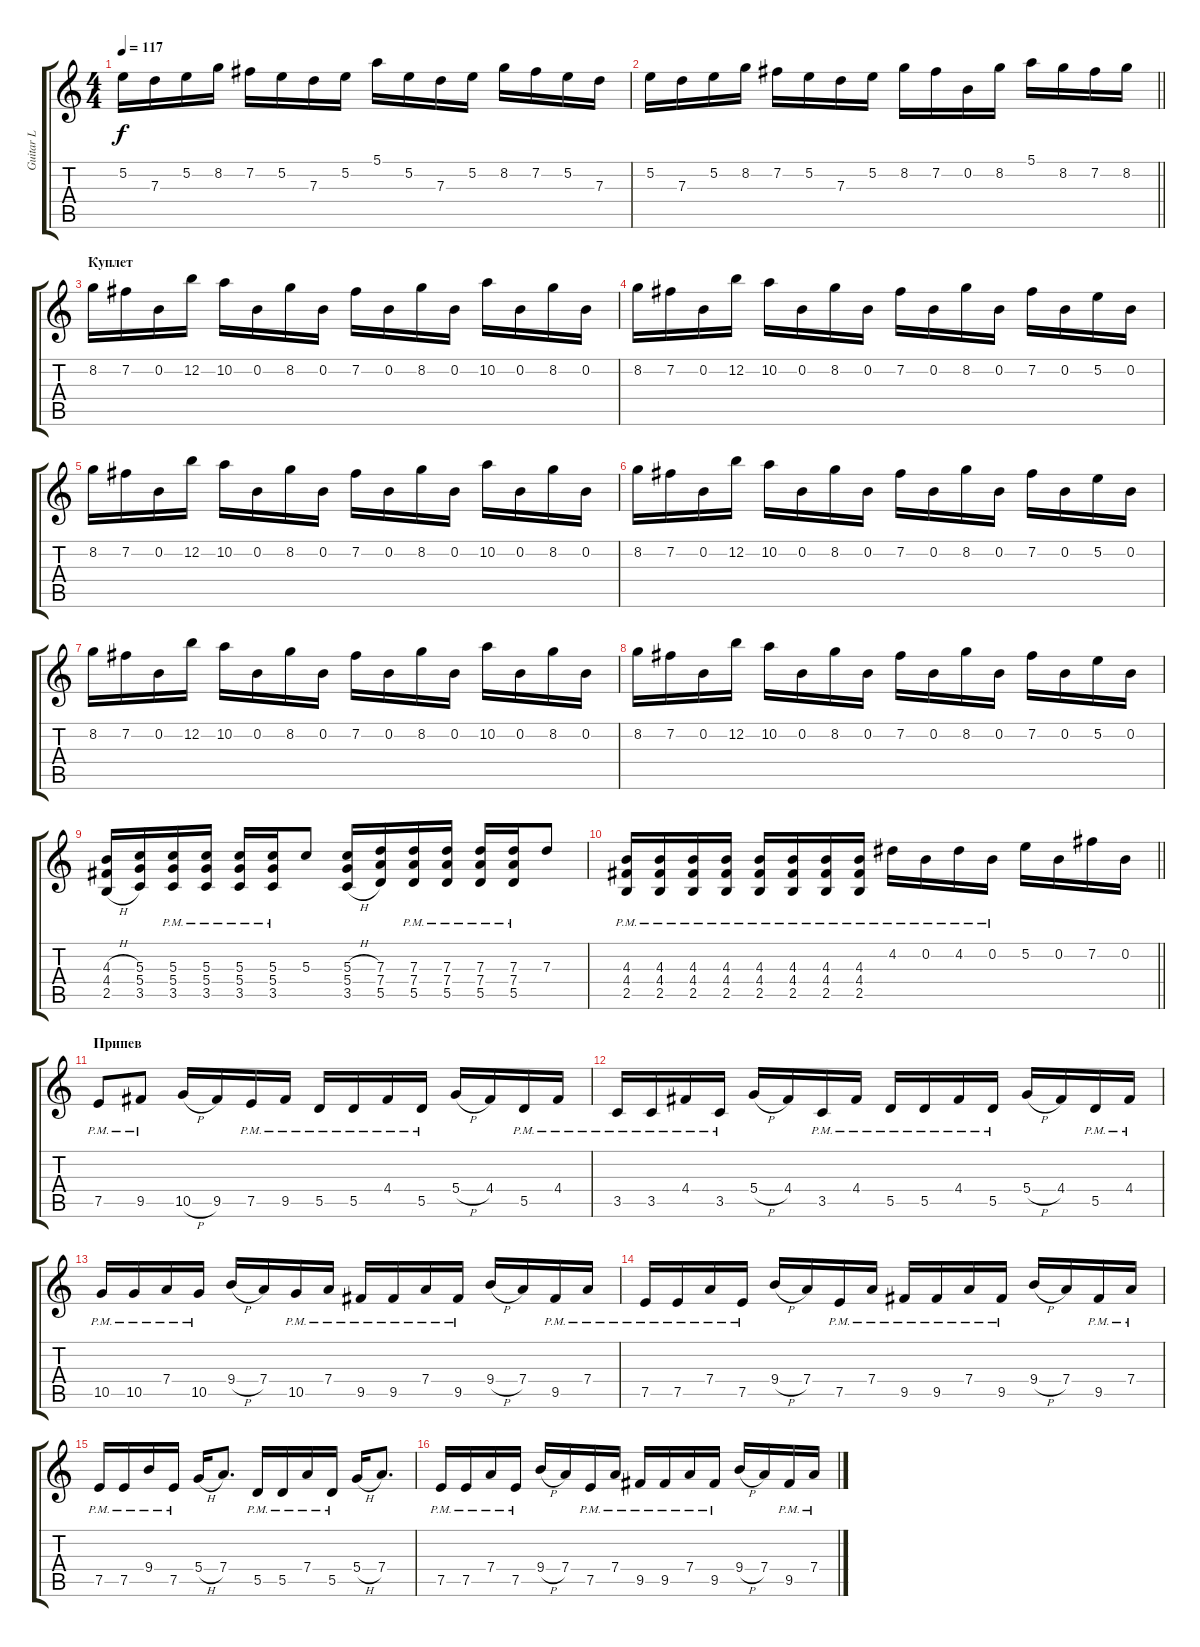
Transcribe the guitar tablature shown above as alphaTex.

\track ("Guitar L" "Guitar L") {instrument distortionguitar}
\staff {score tabs}
\tuning (E4 B3 G3 D3 A2 E2) {hide}
\ts (4 4)
\tempo 117
\clef g2
\ks c
5.2.16{dy f} 7.3.16 5.2.16 8.2.16 7.2.16 5.2.16 7.3.16 5.2.16 5.1.16 5.2.16 7.3.16 5.2.16 8.2.16 7.2.16 5.2.16 7.3.16 |
\barLineRight lightlight
5.2.16 7.3.16 5.2.16 8.2.16 7.2.16 5.2.16 7.3.16 5.2.16 8.2.16 7.2.16 0.2.16 8.2.16 5.1.16 8.2.16 7.2.16 8.2.16 |
\section ("" "Куплет")
8.2.16 7.2.16 0.2.16 12.2.16 10.2.16 0.2.16 8.2.16 0.2.16 7.2.16 0.2.16 8.2.16 0.2.16 10.2.16 0.2.16 8.2.16 0.2.16 |
8.2.16 7.2.16 0.2.16 12.2.16 10.2.16 0.2.16 8.2.16 0.2.16 7.2.16 0.2.16 8.2.16 0.2.16 7.2.16 0.2.16 5.2.16 0.2.16 |
8.2.16 7.2.16 0.2.16 12.2.16 10.2.16 0.2.16 8.2.16 0.2.16 7.2.16 0.2.16 8.2.16 0.2.16 10.2.16 0.2.16 8.2.16 0.2.16 |
8.2.16 7.2.16 0.2.16 12.2.16 10.2.16 0.2.16 8.2.16 0.2.16 7.2.16 0.2.16 8.2.16 0.2.16 7.2.16 0.2.16 5.2.16 0.2.16 |
8.2.16{balance 0} 7.2.16 0.2.16 12.2.16 10.2.16 0.2.16 8.2.16 0.2.16 7.2.16 0.2.16 8.2.16 0.2.16 10.2.16 0.2.16 8.2.16 0.2.16 |
8.2.16 7.2.16 0.2.16 12.2.16 10.2.16 0.2.16 8.2.16 0.2.16 7.2.16 0.2.16 8.2.16 0.2.16 7.2.16 0.2.16 5.2.16 0.2.16 |
(4.3{h} 4.4 2.5{h}).16 (5.3 5.4 3.5).16 (5.3{pm} 5.4{pm} 3.5{pm}).16 (5.3{pm} 5.4{pm} 3.5{pm}).16 (5.3{pm} 5.4{pm} 3.5{pm}).16 (5.3{pm} 5.4{pm} 3.5{pm}).16 5.3.8 (5.3{h} 5.4 3.5{h}).16 (7.3 7.4 5.5).16 (7.3{pm} 7.4{pm} 5.5{pm}).16 (7.3{pm} 7.4{pm} 5.5{pm}).16 (7.3{pm} 7.4{pm} 5.5{pm}).16 (7.3{pm} 7.4{pm} 5.5{pm}).16 7.3.8 |
\barLineRight lightlight
(4.3{pm} 4.4{pm} 2.5{pm}).16 (4.3{pm} 4.4{pm} 2.5{pm}).16 (4.3{pm} 4.4{pm} 2.5{pm}).16 (4.3{pm} 4.4{pm} 2.5{pm}).16 (4.3{pm} 4.4{pm} 2.5{pm}).16 (4.3{pm} 4.4{pm} 2.5{pm}).16 (4.3{pm} 4.4{pm} 2.5{pm}).16 (4.3{pm} 4.4{pm} 2.5{pm}).16 4.2{pm}.16 0.2{pm}.16 4.2{pm}.16 0.2{pm}.16 5.2.16 0.2.16 7.2.16 0.2.16 |
\section ("" "Припев")
7.5{pm}.8 9.5{pm}.8 10.5{h}.16 9.5.16 7.5{pm}.16 9.5{pm}.16 5.5{pm}.16 5.5{pm}.16 4.4{pm}.16 5.5{pm}.16 5.4{h}.16 4.4.16 5.5{pm}.16 4.4{pm}.16 |
3.5{pm}.16 3.5{pm}.16 4.4{pm}.16 3.5{pm}.16 5.4{h}.16 4.4.16 3.5{pm}.16 4.4{pm}.16 5.5{pm}.16 5.5{pm}.16 4.4{pm}.16 5.5{pm}.16 5.4{h}.16 4.4.16 5.5{pm}.16 4.4{pm}.16 |
10.5{pm}.16 10.5{pm}.16 7.4{pm}.16 10.5{pm}.16 9.4{h}.16 7.4.16 10.5{pm}.16 7.4{pm}.16 9.5{pm}.16 9.5{pm}.16 7.4{pm}.16 9.5{pm}.16 9.4{h}.16 7.4.16 9.5{pm}.16 7.4{pm}.16 |
7.5{pm}.16 7.5{pm}.16 7.4{pm}.16 7.5{pm}.16 9.4{h}.16 7.4.16 7.5{pm}.16 7.4{pm}.16 9.5{pm}.16 9.5{pm}.16 7.4{pm}.16 9.5{pm}.16 9.4{h}.16 7.4.16 9.5{pm}.16 7.4{pm}.16 |
7.5{pm}.16 7.5{pm}.16 9.4{pm}.16 7.5{pm}.16 5.4{h}.16 7.4.8{d} 5.5{pm}.16 5.5{pm}.16 7.4{pm}.16 5.5{pm}.16 5.4{h}.16 7.4.8{d} |
7.5{pm}.16 7.5{pm}.16 7.4{pm}.16 7.5{pm}.16 9.4{h}.16 7.4.16 7.5{pm}.16 7.4{pm}.16 9.5{pm}.16 9.5{pm}.16 7.4{pm}.16 9.5{pm}.16 9.4{h}.16 7.4.16 9.5{pm}.16 7.4{pm}.16
